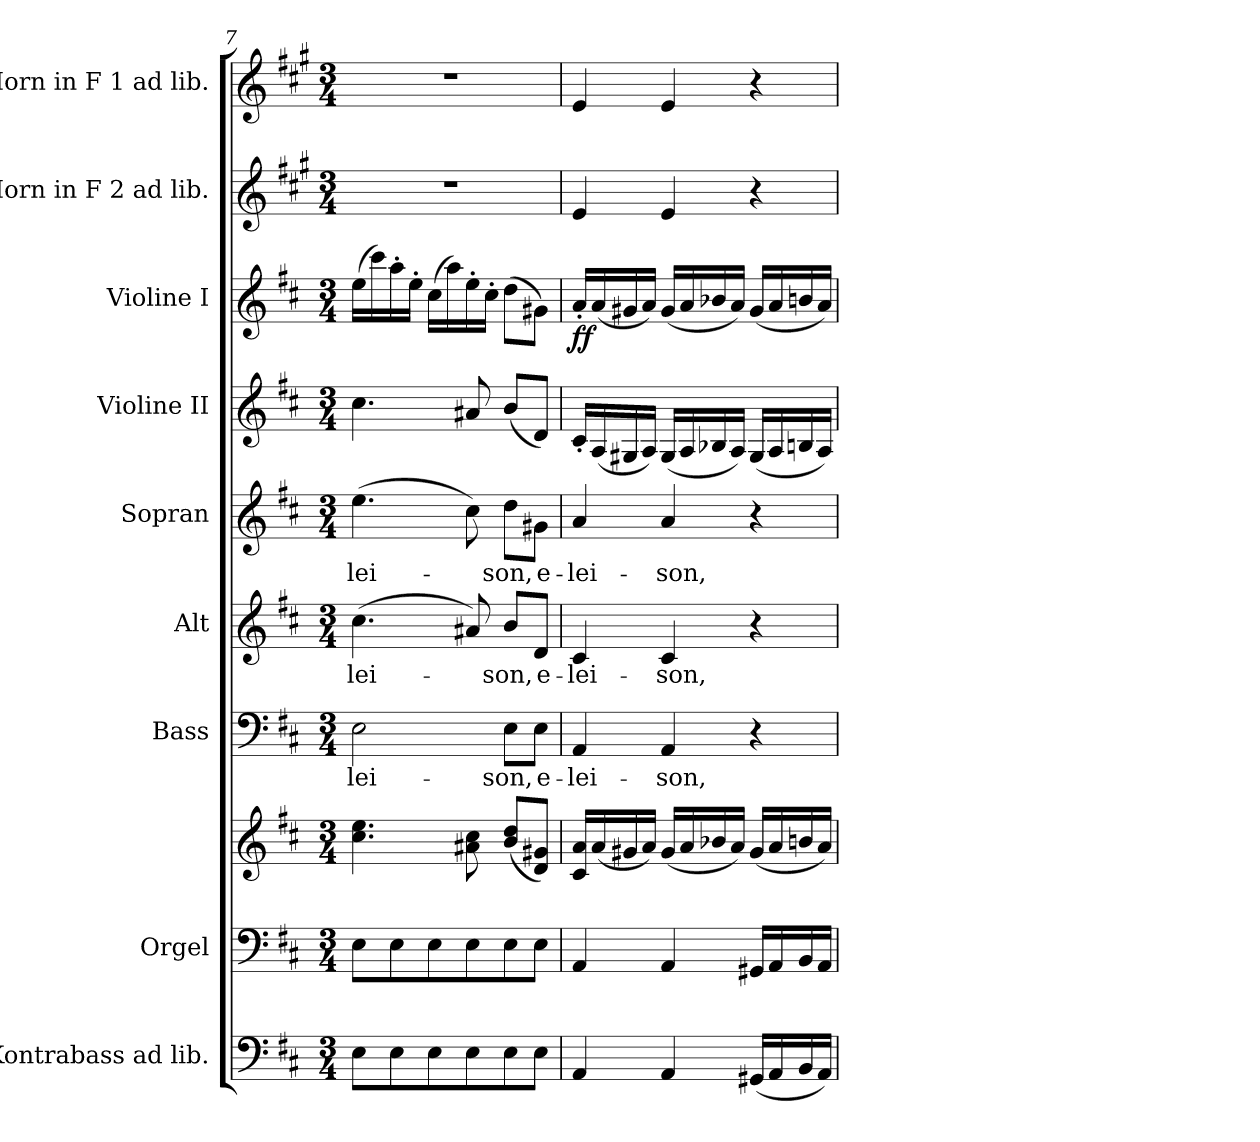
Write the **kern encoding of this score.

**kern	**kern	**kern	**kern	**text	**kern	**text	**kern	**text	**kern	**kern	**dynam	**kern	**kern
*part9	*part8	*part8	*part7	*part7	*part6	*part6	*part5	*part5	*part4	*part3	*part3	*part2	*part1
*staff10	*staff9	*staff8	*staff7	*staff7	*staff6	*staff6	*staff5	*staff5	*staff4	*staff3	*staff3	*staff2	*staff1
*I"Kontrabass ad lib.	*I"Orgel	*	*I"Bass	*	*I"Alt	*	*I"Sopran	*	*I"Violine II	*I"Violine I	*	*I"Horn in F 2 ad lib.	*I"Horn in F 1 ad lib.
*I'Kb.	*I'Org.	*	*I'B.	*	*I'A.	*	*I'S.	*	*I'Vl. II	*I'Vl. I	*	*	*
*clefF4	*clefF4	*clefG2	*clefF4	*	*clefG2	*	*clefG2	*	*clefG2	*clefG2	*	*clefG2	*clefG2
*ITrd7c12	*	*	*	*	*	*	*	*	*	*	*	*ITrd4c7	*ITrd4c7
*k[f#c#]	*k[f#c#]	*k[f#c#]	*k[f#c#]	*	*k[f#c#]	*	*k[f#c#]	*	*k[f#c#]	*k[f#c#]	*	*k[f#c#]	*k[f#c#]
*D:	*D:	*D:	*D:	*	*D:	*	*D:	*	*D:	*D:	*	*D:	*D:
*M3/4	*M3/4	*M3/4	*M3/4	*	*M3/4	*	*M3/4	*	*M3/4	*M3/4	*	*M3/4	*M3/4
=7	=7	=7	=7	=7	=7	=7	=7	=7	=7	=7	=7	=7	=7
!	!	!	!	!LO:LY:b	!	!LO:LY:b	!	!LO:LY:b	!	!	!	!	!
8EE\L	8E\L	4.cc#\ 4.ee\	2E\	-lei-	(>4.cc#\	-lei-	(>4.ee\	-lei-	4.cc#\	(>16ee\LL	.	2.r	2.r
.	.	.	.	.	.	.	.	.	.	16ccc#\)	.	.	.
8EE\	8E\	.	.	.	.	.	.	.	.	16aa'>\	.	.	.
.	.	.	.	.	.	.	.	.	.	16ee'>\JJ	.	.	.
8EE\	8E\	.	.	.	.	.	.	.	.	(>16cc#\LL	.	.	.
.	.	.	.	.	.	.	.	.	.	16aa\)	.	.	.
8EE\	8E\	8a#X\ 8cc#\	.	.	8a#X/)	.	8cc#\)	.	8a#X/	16ee'>\	.	.	.
.	.	.	.	.	.	.	.	.	.	16cc#'>\JJ	.	.	.
!	!	!	!	!LO:LY:b	!	!LO:LY:b	!	!LO:LY:b	!	!	!	!	!
8EE\	8E\	(<8b/ 8dd/L	8E\L	-son,	8b/L	-son,	8dd\L	-son,	(<8b/L	(>8dd\L	.	.	.
!	!	!	!	!LO:LY:b	!	!LO:LY:b	!	!LO:LY:b	!	!	!	!	!
8EE\J	8E\J	8d/ 8g#X/J)	8E\J	e-	8d/J	e-	8g#X\J	e-	8d/J)	8g#X\J)	.	.	.
!!LO:PB:g=z
=8	=8	=8	=8	=8	=8	=8	=8	=8	=8	=8	=8	=8	=8
!	!	!	!	!LO:LY:b	!	!LO:LY:b	!	!LO:LY:b	!	!	!LO:DY:b	!	!
4AAA/	4AA/	16c#/ 16a/LL	4AA/	-lei-	4c#/	-lei-	4a/	-lei-	16c#'</LL	16a'</LL	ff	4A/	4A/
.	.	(<16a/	.	.	.	.	.	.	(<16A/	(<16a/	.	.	.
.	.	16g#X/	.	.	.	.	.	.	16G#X/	16g#X/	.	.	.
.	.	16a/JJ)	.	.	.	.	.	.	16A/JJ)	16a/JJ)	.	.	.
!	!	!	!	!LO:LY:b	!	!LO:LY:b	!	!LO:LY:b	!	!	!	!	!
4AAA/	4AA/	(<16g#/LL	4AA/	-son,	4c#/	-son,	4a/	-son,	(<16G#/LL	(<16g#/LL	.	4A/	4A/
.	.	16a/	.	.	.	.	.	.	16A/	16a/	.	.	.
.	.	16b-X/	.	.	.	.	.	.	16B-X/	16b-X/	.	.	.
.	.	16a/JJ)	.	.	.	.	.	.	16A/JJ)	16a/JJ)	.	.	.
(<16GGG#X/LL	16GG#X/LL	(<16g#/LL	4r	.	4r	.	4r	.	(<16G#/LL	(<16g#/LL	.	4r	4r
16AAA/	16AA/	16a/	.	.	.	.	.	.	16A/	16a/	.	.	.
16BBB/	16BB/	16bn/	.	.	.	.	.	.	16Bn/	16bn/	.	.	.
16AAA/JJ)	16AA/JJ	16a/JJ)	.	.	.	.	.	.	16A/JJ)	16a/JJ)	.	.	.
=	=	=	=	=	=	=	=	=	=	=	=	=	=
*-	*-	*-	*-	*-	*-	*-	*-	*-	*-	*-	*-	*-	*-
